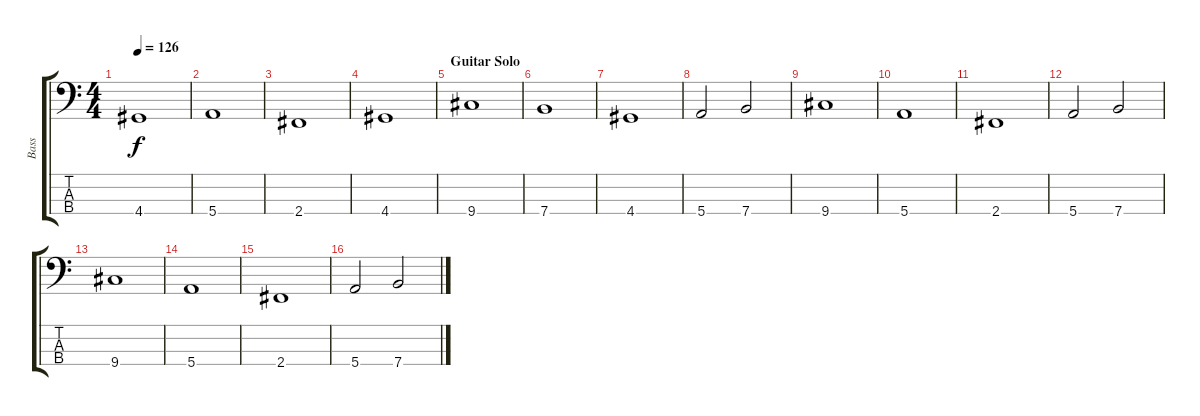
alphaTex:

\track ("Bass" "Bass") {instrument electricbasspick}
\staff {score tabs}
\tuning (G2 D2 A1 E1) {hide}
\ts (4 4)
\tempo 126
\clef f4
\ks c
4.4.1{dy f} |
5.4.1 |
2.4.1 |
4.4.1 |
\section ("" "Guitar Solo")
9.4.1 |
7.4.1 |
4.4.1 |
5.4.2 7.4.2 |
9.4.1 |
5.4.1 |
2.4.1 |
5.4.2 7.4.2 |
9.4.1 |
5.4.1 |
2.4.1 |
5.4.2 7.4.2
